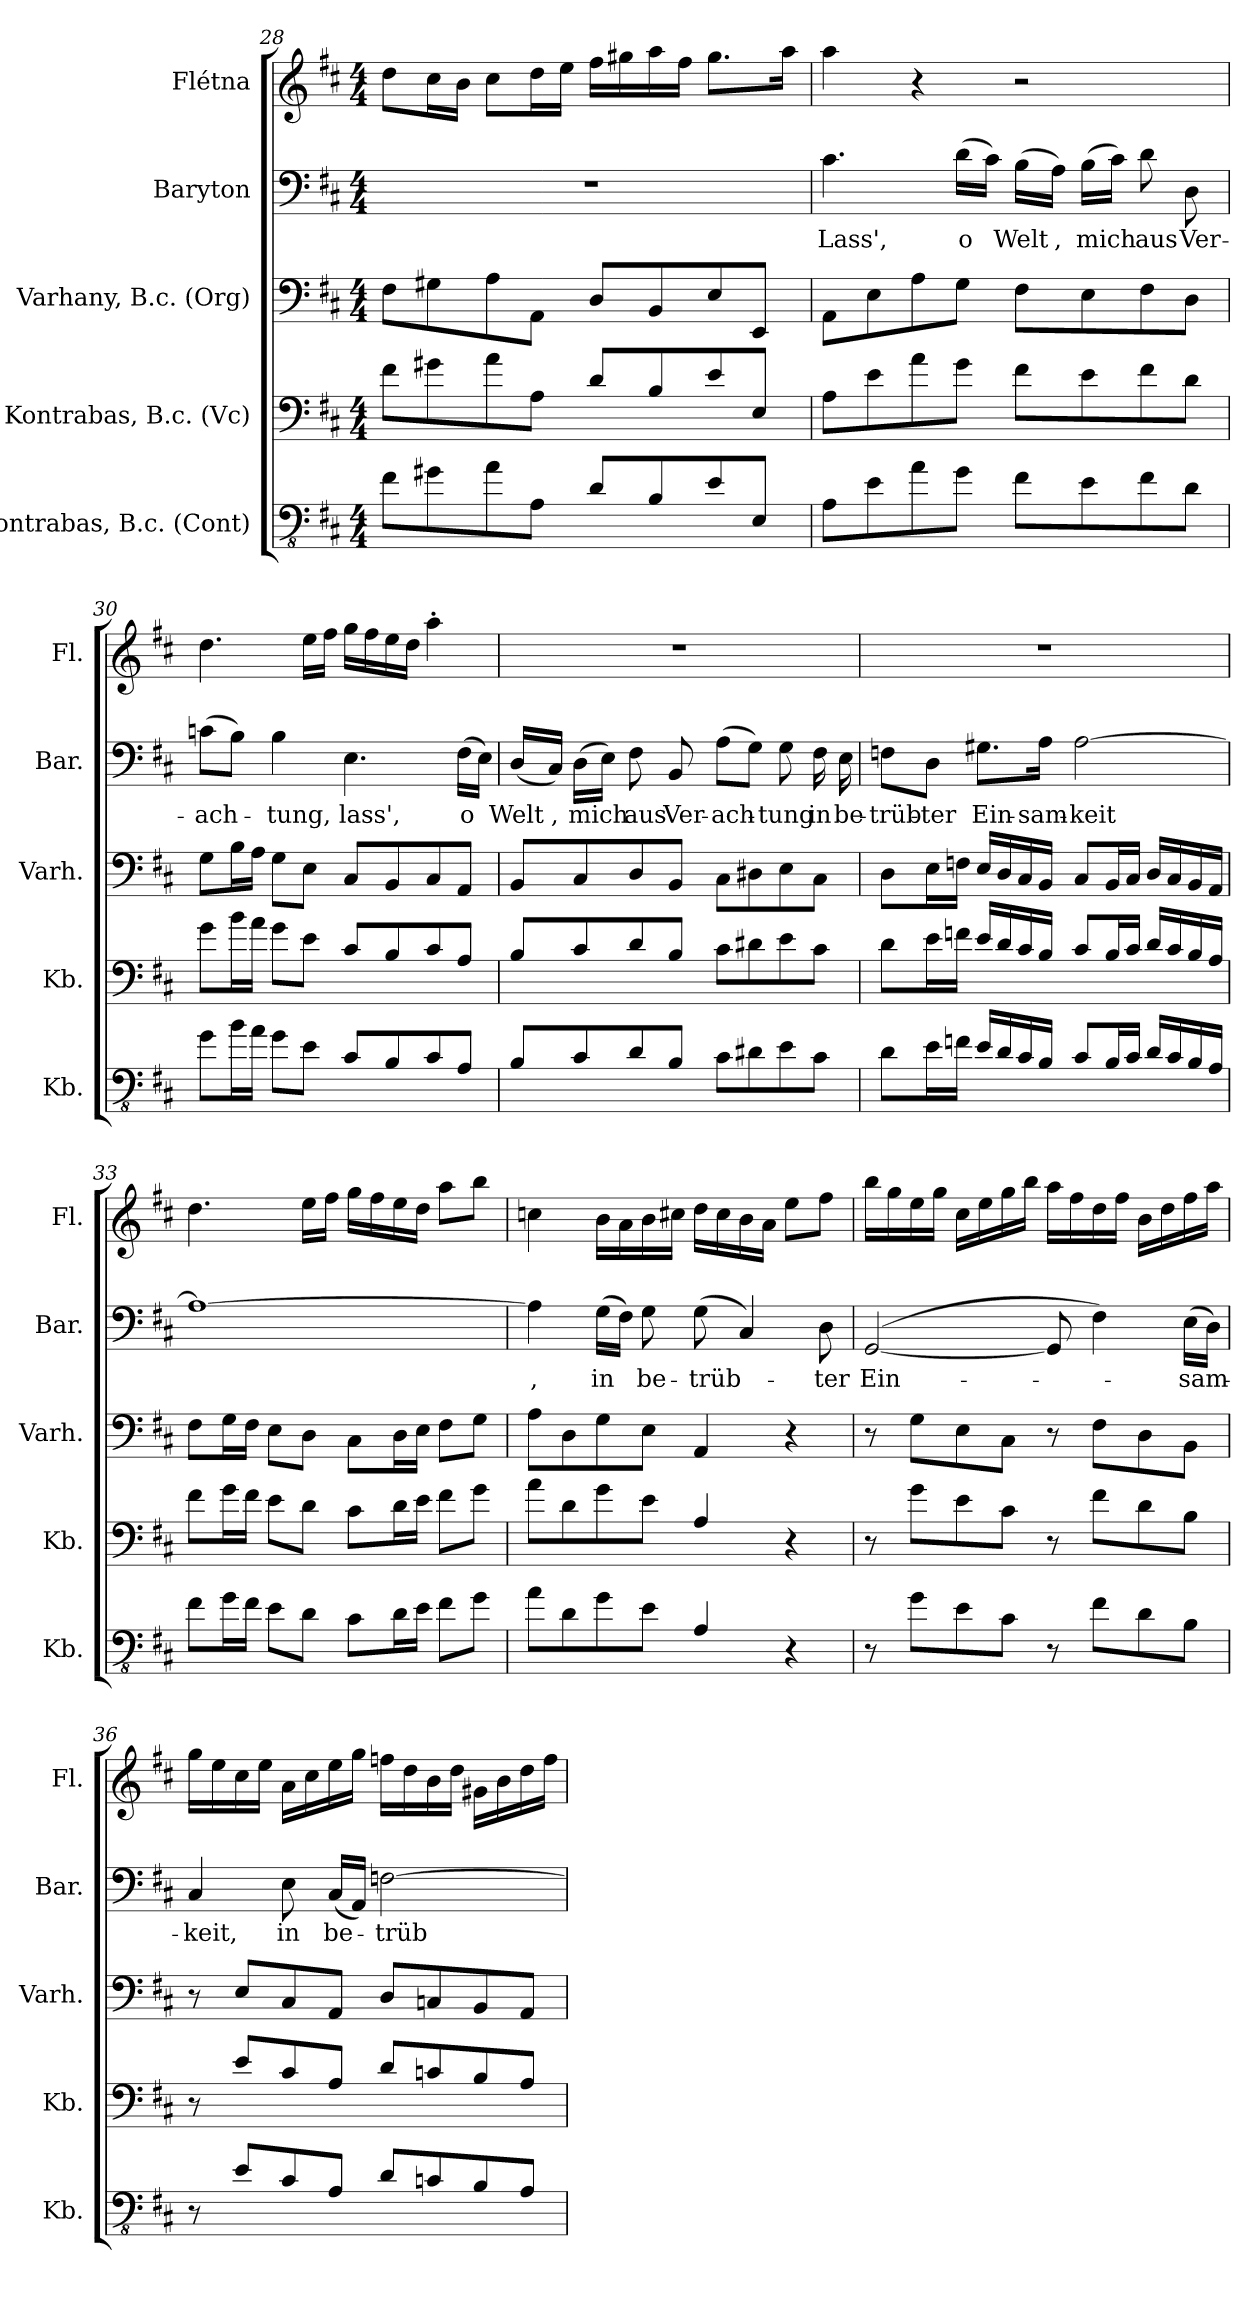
**kern	**kern	**kern	**kern	**text	**kern
*part5	*part4	*part3	*part2	*part2	*part1
*staff5	*staff4	*staff3	*staff2	*staff2	*staff1
*I"Kontrabas, B.c. (Cont)	*I"Kontrabas, B.c. (Vc)	*I"Varhany, B.c. (Org)	*I"Baryton	*	*I"Flétna
*I'Kb.	*I'Kb.	*I'Varh.	*I'Bar.	*	*I'Fl.
!!LO:LB:g=z
*clefFv4	*clefF4	*clefF4	*clefF4	*	*clefG2
*ITrd7c12	*ITrd7c12	*	*	*	*
*k[f#c#]	*k[f#c#]	*k[f#c#]	*k[f#c#]	*	*k[f#c#]
*M4/4	*M4/4	*M4/4	*M4/4	*	*M4/4
=28	=28	=28	=28	=28	=28
8FF#\L	8F#\L	8F#\L	1r	.	8dd\L
8GG#X\	8G#X\	8G#X\	.	.	16cc#\L
.	.	.	.	.	16b\JJ
8AA\	8A\	8A\	.	.	8cc#\L
8AAA\J	8AA\J	8AA\J	.	.	16dd\L
.	.	.	.	.	16ee\JJ
8DD/L	8D/L	8D/L	.	.	16ff#\LL
.	.	.	.	.	16gg#X\
8BBB/	8BB/	8BB/	.	.	16aa\
.	.	.	.	.	16ff#\JJ
8EE/	8E/	8E/	.	.	8.gg#\L
8EEE/J	8EE/J	8EE/J	.	.	.
.	.	.	.	.	16aa\Jk
=29	=29	=29	=29	=29	=29
!	!	!	!	!LO:LY:b	!
8AAA\L	8AA\L	8AA\L	4.c#\	Lass',	4aa\
8EE\	8E\	8E\	.	.	.
8AA\	8A\	8A\	.	.	4r
!	!	!	!	!LO:LY:b	!
8GG\J	8G\J	8G\J	(>16d\LL	o	.
.	.	.	16c#\JJ)	.	.
!	!	!	!	!LO:LY:b	!
8FF#\L	8F#\L	8F#\L	(>16B\LL	Welt	2r
!	!	!	!	!LO:LY:b	!
.	.	.	16A\JJ)	,	.
!	!	!	!	!LO:LY:b	!
8EE\	8E\	8E\	(>16B\LL	mich	.
.	.	.	16c#\JJ)	.	.
!	!	!	!	!LO:LY:b	!
8FF#\	8F#\	8F#\	8d\	aus	.
!	!	!	!	!LO:LY:b	!
8DD\J	8D\J	8D\J	8D\	Ver-	.
=30	=30	=30	=30	=30	=30
!	!	!	!	!LO:LY:b	!
8GG\L	8G\L	8G\L	(>8cn\L	-ach-	4.dd\
16BB\L	16B\L	16B\L	8B\J)	.	.
16AA\JJ	16A\JJ	16A\JJ	.	.	.
!	!	!	!	!LO:LY:b	!
8GG\L	8G\L	8G\L	4B\	-tung,	.
8EE\J	8E\J	8E\J	.	.	16ee\LL
.	.	.	.	.	16ff#\JJ
!	!	!	!	!LO:LY:b	!
8CC#/L	8C#/L	8C#/L	4.E\	lass',	16gg\LL
.	.	.	.	.	16ff#\
8BBB/	8BB/	8BB/	.	.	16ee\
.	.	.	.	.	16dd\JJ
8CC#/	8C#/	8C#/	.	.	4aa'\
!	!	!	!	!LO:LY:b	!
8AAA/J	8AA/J	8AA/J	(>16F#\LL	o	.
.	.	.	16E\JJ)	.	.
!!LO:PB:g=z
=31	=31	=31	=31	=31	=31
!	!	!	!	!LO:LY:b	!
8BBB/L	8BB/L	8BB/L	(<16D/LL	Welt	1r
!	!	!	!	!LO:LY:b	!
.	.	.	16C#/JJ)	,	.
!	!	!	!	!LO:LY:b	!
8CC#/	8C#/	8C#/	(>16D\LL	mich	.
.	.	.	16E\JJ)	.	.
!	!	!	!	!LO:LY:b	!
8DD/	8D/	8D/	8F#\	aus	.
!	!	!	!	!LO:LY:b	!
8BBB/J	8BB/J	8BB/J	8BB/	Ver-	.
!	!	!	!	!LO:LY:b	!
8CC#\L	8C#\L	8C#\L	(>8A\L	-ach-	.
8DD#X\	8D#X\	8D#X\	8G\J)	.	.
!	!	!	!	!LO:LY:b	!
8EE\	8E\	8E\	8G\	-tung	.
!	!	!	!	!LO:LY:b	!
8CC#\J	8C#\J	8C#\J	16F#\	in	.
!	!	!	!	!LO:LY:b	!
.	.	.	16E\	be-	.
=32	=32	=32	=32	=32	=32
!	!	!	!	!LO:LY:b	!
8DD\L	8D\L	8D\L	8Fn\L	-trüb-	1r
!	!	!	!	!LO:LY:b	!
16EE\L	16E\L	16E\L	8D\J	-ter	.
16FFn\JJ	16Fn\JJ	16Fn\JJ	.	.	.
!	!	!	!	!LO:LY:b	!
16EE/LL	16E/LL	16E/LL	8.G#X\L	Ein-	.
16DD/	16D/	16D/	.	.	.
16CC#/	16C#/	16C#/	.	.	.
!	!	!	!	!LO:LY:b	!
16BBB/JJ	16BB/JJ	16BB/JJ	16A\Jk	-sam-	.
!	!	!	!	!LO:LY:b	!
8CC#/L	8C#/L	8C#/L	[2A\	-keit	.
16BBB/L	16BB/L	16BB/L	.	.	.
16CC#/JJ	16C#/JJ	16C#/JJ	.	.	.
16DD/LL	16D/LL	16D/LL	.	.	.
16CC#/	16C#/	16C#/	.	.	.
16BBB/	16BB/	16BB/	.	.	.
16AAA/JJ	16AA/JJ	16AA/JJ	.	.	.
!!LO:LB:g=z
=33	=33	=33	=33	=33	=33
8FF#\L	8F#\L	8F#\L	1A_	.	4.dd\
16GG\L	16G\L	16G\L	.	.	.
16FF#\JJ	16F#\JJ	16F#\JJ	.	.	.
8EE\L	8E\L	8E\L	.	.	.
8DD\J	8D\J	8D\J	.	.	16ee\LL
.	.	.	.	.	16ff#\JJ
8CC#\L	8C#\L	8C#\L	.	.	16gg\LL
.	.	.	.	.	16ff#\
16DD\L	16D\L	16D\L	.	.	16ee\
16EE\JJ	16E\JJ	16E\JJ	.	.	16dd\JJ
8FF#\L	8F#\L	8F#\L	.	.	8aa\L
8GG\J	8G\J	8G\J	.	.	8bb\J
=34	=34	=34	=34	=34	=34
!	!	!	!	!LO:LY:b	!
8AA\L	8A\L	8A\L	4A\]	,	4ccn\
8DD\	8D\	8D\	.	.	.
!	!	!	!	!LO:LY:b	!
8GG\	8G\	8G\	(>16G\LL	in	16b\LL
.	.	.	16F#\JJ)	.	16a\
!	!	!	!	!LO:LY:b	!
8EE\J	8E\J	8E\J	8G\	be-	16b\
.	.	.	.	.	16cc#X\JJ
!	!	!	!	!LO:LY:b	!
4AAA/	4AA/	4AA/	(>8G\	-trüb-	16dd\LL
.	.	.	.	.	16cc#\
.	.	.	4C#/)	.	16b\
.	.	.	.	.	16a\JJ
4r	4r	4r	.	.	8ee\L
!	!	!	!	!LO:LY:b	!
.	.	.	8D\	-ter	8ff#\J
=35	=35	=35	=35	=35	=35
!	!	!	!	!LO:LY:b	!
8r	8r	8r	(>[2GG/	Ein-	16bb\LL
.	.	.	.	.	16gg\
8GG\L	8G\L	8G\L	.	.	16ee\
.	.	.	.	.	16gg\JJ
8EE\	8E\	8E\	.	.	16cc#\LL
.	.	.	.	.	16ee\
8CC#\J	8C#\J	8C#\J	.	.	16gg\
.	.	.	.	.	16bb\JJ
8r	8r	8r	8GG/]	.	16aa\LL
.	.	.	.	.	16ff#\
8FF#\L	8F#\L	8F#\L	4F#\)	.	16dd\
.	.	.	.	.	16ff#\JJ
8DD\	8D\	8D\	.	.	16b\LL
.	.	.	.	.	16dd\
!	!	!	!	!LO:LY:b	!
8BBB\J	8BB\J	8BB\J	(>16E\LL	-sam-	16ff#\
.	.	.	16D\JJ)	.	16aa\JJ
!!LO:PB:g=z
=36	=36	=36	=36	=36	=36
!	!	!	!	!LO:LY:b	!
8r	8r	8r	4C#/	-keit,	16gg\LL
.	.	.	.	.	16ee\
8EE/L	8E/L	8E/L	.	.	16cc#\
.	.	.	.	.	16ee\JJ
!	!	!	!	!LO:LY:b	!
8CC#/	8C#/	8C#/	8E\	in	16a\LL
.	.	.	.	.	16cc#\
!	!	!	!	!LO:LY:b	!
8AAA/J	8AA/J	8AA/J	(<16C#/LL	be-	16ee\
.	.	.	16AA/JJ)	.	16gg\JJ
!	!	!	!	!LO:LY:b	!
8DD/L	8D/L	8D/L	[2Fn\	-trüb-	16ffn\LL
.	.	.	.	.	16dd\
8CCn/	8Cn/	8Cn/	.	.	16b\
.	.	.	.	.	16dd\JJ
8BBB/	8BB/	8BB/	.	.	16g#X\LL
.	.	.	.	.	16b\
8AAA/J	8AA/J	8AA/J	.	.	16dd\
.	.	.	.	.	16ff\JJ
=	=	=	=	=	=
*-	*-	*-	*-	*-	*-
